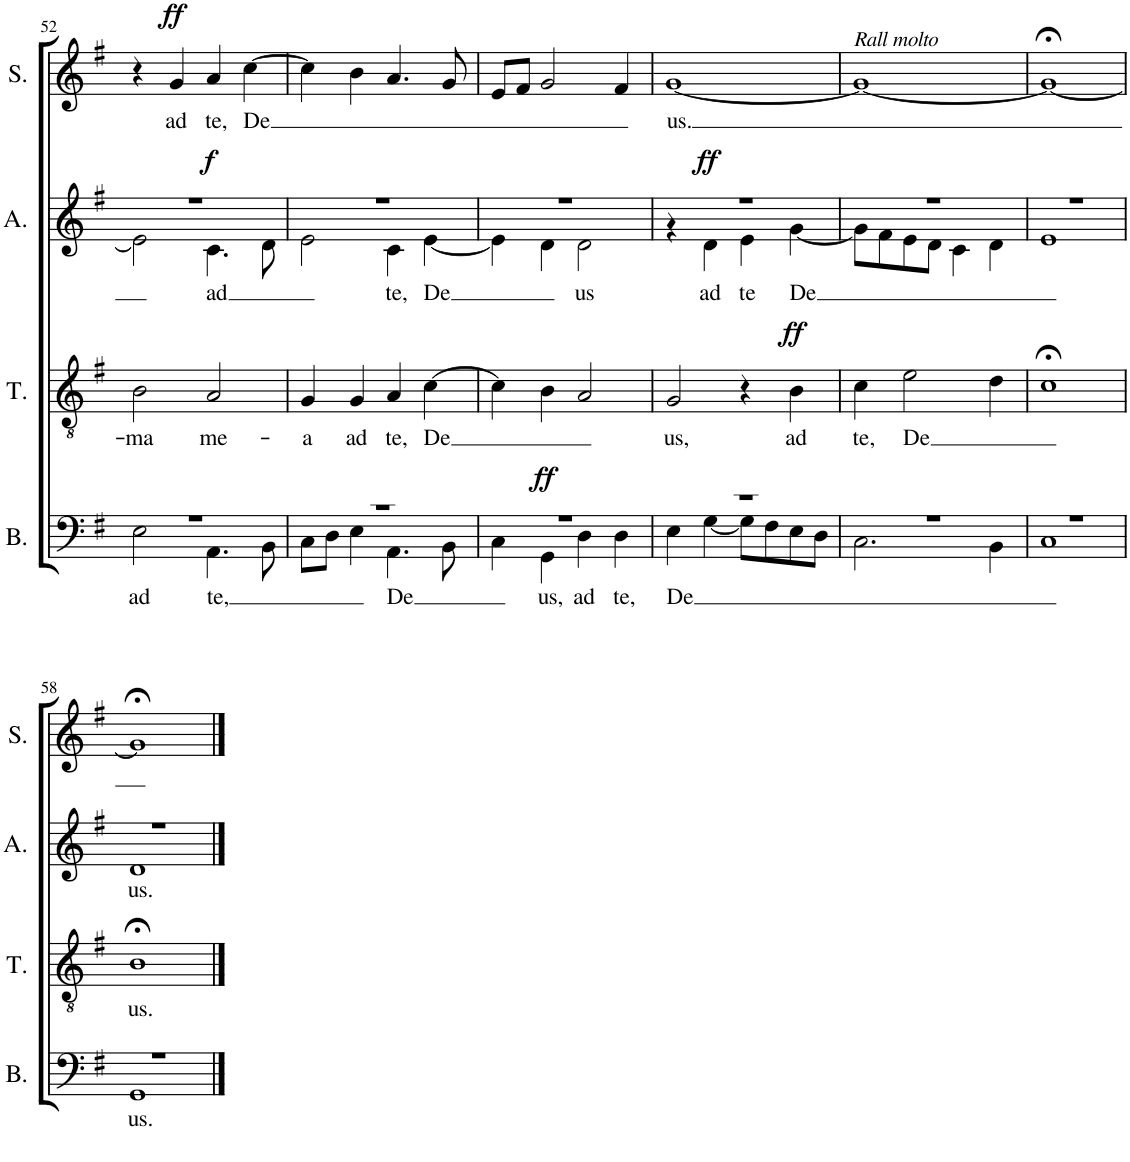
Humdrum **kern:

**kern	**text	**dynam	**kern	**text	**dynam	**kern	**text	**dynam	**kern	**text	**dynam
*part4	*part4	*part4	*part3	*part3	*part3	*part2	*part2	*part2	*part1	*part1	*part1
*staff4	*staff4	*staff4	*staff3	*staff3	*staff3	*staff2	*staff2	*staff2	*staff1	*staff1	*staff1
*I"Basse	*	*	*I"Ténor	*	*	*I"Alto	*	*	*I"Soprane	*	*
*I'B.	*	*	*I'T.	*	*	*I'A.	*	*	*I'S.	*	*
!!LO:PB:g=z
*clefF4	*	*	*clefGv2	*	*	*clefG2	*	*	*clefG2	*	*
*k[f#]	*	*	*k[f#]	*	*	*k[f#]	*	*	*k[f#]	*	*
*M4/4	*	*	*M4/4	*	*	*M4/4	*	*	*M4/4	*	*
*met(c)	*	*	*met(c)	*	*	*met(c)	*	*	*met(c)	*	*
=52	=52	=52	=52	=52	=52	=52	=52	=52	=52	=52	=52
*^	*	*	*	*	*	*	*	*	*	*	*
!	!	!LO:LY:b	!	!	!LO:LY:b	!	!	!	!	!	!	!
*	*	*	*	*	*	*	*^	*	*	*	*	*
1r	2E\	ad	.	2B\	-ma	.	1r	2e\]	.	.	4r	.	.
!	!	!	!	!	!	!	!	!	!	!	!	!LO:LY:b	!LO:DY:a
.	.	.	.	.	.	.	.	.	.	.	4g/	ad	ff
!	!	!LO:LY:b	!	!	!LO:LY:b	!	!	!	!LO:LY:b	!LO:DY:a	!	!LO:LY:b	!
.	4.AA\	te,	.	2A/	me-	.	.	4.c\	ad	f	4a/	te,	.
!	!	!	!	!	!	!	!	!	!	!	!	!LO:LY:b	!
.	.	.	.	.	.	.	.	.	.	.	[4cc\	De	.
.	8BB\	.	.	.	.	.	.	8d\	.	.	.	.	.
=53	=53	=53	=53	=53	=53	=53	=53	=53	=53	=53	=53	=53	=53
!	!	!	!	!	!LO:LY:b	!	!	!	!	!	!	!	!
1r	8C\L	.	.	4G/	-a	.	1r	2e\	.	.	4cc\]	.	.
.	8D\J	.	.	.	.	.	.	.	.	.	.	.	.
!	!	!	!	!	!LO:LY:b	!	!	!	!	!	!	!	!
.	4E\	.	.	4G/	ad	.	.	.	.	.	4b\	.	.
!	!	!LO:LY:b	!	!	!LO:LY:b	!	!	!	!LO:LY:b	!	!	!	!
.	4.AA\	De	.	4A/	te,	.	.	4c\	te,	.	4.a/	.	.
!	!	!	!	!	!LO:LY:b	!	!	!	!LO:LY:b	!	!	!	!
.	.	.	.	[4c\	De	.	.	[4e\	De	.	.	.	.
.	8BB\	.	.	.	.	.	.	.	.	.	8g/	.	.
=54	=54	=54	=54	=54	=54	=54	=54	=54	=54	=54	=54	=54	=54
1r	4C\	.	.	4c\]	.	.	1r	4e\]	.	.	8e/L	.	.
.	.	.	.	.	.	.	.	.	.	.	8f#/J	.	.
!	!	!LO:LY:b	!LO:DY:a	!	!	!	!	!	!	!	!	!	!
.	4GG\	us,	ff	4B\	.	.	.	4d\	.	.	2g/	.	.
!	!	!LO:LY:b	!	!	!	!	!	!	!LO:LY:b	!	!	!	!
.	4D\	ad	.	2A/	.	.	.	2d\	us	.	.	.	.
!	!	!LO:LY:b	!	!	!	!	!	!	!	!	!	!	!
.	4D\	te,	.	.	.	.	.	.	.	.	4f#/	.	.
=55	=55	=55	=55	=55	=55	=55	=55	=55	=55	=55	=55	=55	=55
!	!	!LO:LY:b	!	!	!LO:LY:b	!	!	!	!	!	!	!LO:LY:b	!
1r	4E\	De	.	2G/	us,	.	1r	4r	.	.	[1g	us.	.
!	!	!	!	!	!	!	!	!	!LO:LY:b	!LO:DY:a	!	!	!
.	[4G\	.	.	.	.	.	.	4d\	ad	ff	.	.	.
!	!	!	!	!	!	!	!	!	!LO:LY:b	!	!	!	!
.	8G\L]	.	.	4r	.	.	.	4e\	te	.	.	.	.
.	8F#\	.	.	.	.	.	.	.	.	.	.	.	.
!	!	!	!	!	!LO:LY:b	!LO:DY:a	!	!	!LO:LY:b	!	!	!	!
.	8E\	.	.	4B\	ad	ff	.	[4g\	De	.	.	.	.
.	8D\J	.	.	.	.	.	.	.	.	.	.	.	.
=56	=56	=56	=56	=56	=56	=56	=56	=56	=56	=56	=56	=56	=56
!	!	!	!	!	!	!	!	!	!	!	!LO:TX:a:i:t=Rall molto	!	!
!	!	!	!	!	!LO:LY:b	!	!	!	!	!	!	!	!
1r	2.C\	.	.	4c\	te,	.	1r	8g\L]	.	.	1g_	.	.
.	.	.	.	.	.	.	.	8f#\	.	.	.	.	.
!	!	!	!	!	!LO:LY:b	!	!	!	!	!	!	!	!
.	.	.	.	2e\	De	.	.	8e\	.	.	.	.	.
.	.	.	.	.	.	.	.	8d\J	.	.	.	.	.
.	.	.	.	.	.	.	.	4c\	.	.	.	.	.
.	4BB\	.	.	4d\	.	.	.	4d\	.	.	.	.	.
=57	=57	=57	=57	=57	=57	=57	=57	=57	=57	=57	=57	=57	=57
1r	1C	.	.	1c;<	.	.	1r	1e	.	.	1g;<_	.	.
!!LO:LB:g=z
=58	=58	=58	=58	=58	=58	=58	=58	=58	=58	=58	=58	=58	=58
!	!	!LO:LY:b	!	!	!LO:LY:b	!	!	!	!LO:LY:b	!	!	!	!
1r	1GG	us.	.	1B;<	us.	.	1r	1d	us.	.	1g;<]	.	.
*v	*v	*	*	*	*	*	*v	*v	*	*	*	*	*
==	==	==	==	==	==	==	==	==	==	==	==
*-	*-	*-	*-	*-	*-	*-	*-	*-	*-	*-	*-
